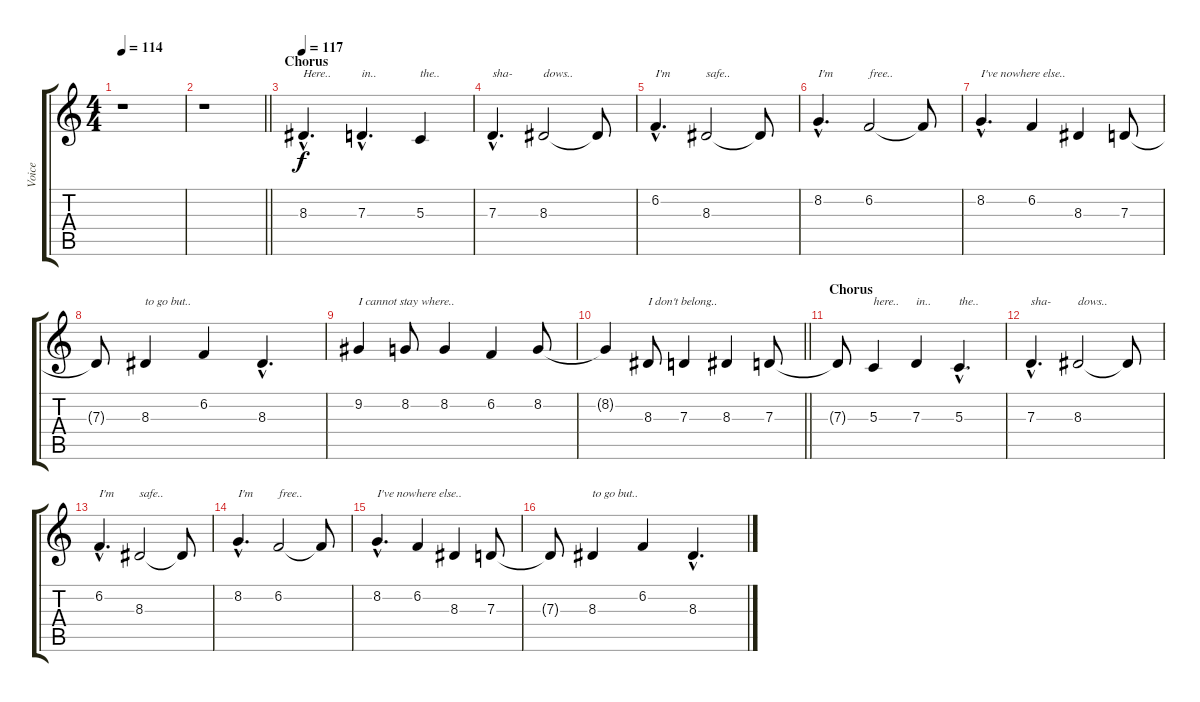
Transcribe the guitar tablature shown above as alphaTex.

\track ("Voice" "Voice") {instrument flute}
\staff {score tabs}
\tuning (E4 B3 G3 D3 A2 E2) {hide}
\ts (4 4)
\tempo 114
\clef g2
\ks c
r.1{dy f} |
\barLineRight lightlight
r.1 |
\section ("" "Chorus")
\tempo 117
8.3{hac}.4{d txt "Here.."} 7.3{hac}.4{d txt "in.."} 5.3.4{txt "the.."} |
7.3{hac}.4{d txt "sha-"} 8.3.2{txt "dows.."} 8.3{t}.8 |
6.2{hac}.4{d txt "I'm"} 8.3.2{txt "safe.."} 8.3{t}.8 |
8.2{hac}.4{d txt "I'm"} 6.2.2{txt "free.."} 6.2{t}.8 |
8.2{hac}.4{d txt "I've nowhere else.."} 6.2.4 8.3.4 7.3.8 |
7.3{t}.8 8.3.4{txt "to go but.."} 6.2.4 8.3{hac}.4{d} |
9.2.4{txt "I cannot stay where.."} 8.2.8 8.2.4 6.2.4 8.2.8 |
\barLineRight lightlight
8.2{t}.4 8.3.8{txt "I don't belong.."} 7.3.4 8.3.4 7.3.8 |
\section ("" "Chorus")
7.3{t}.8 5.3.4{txt "here.."} 7.3.4{txt "in.."} 5.3{hac}.4{d txt "the.."} |
7.3{hac}.4{d txt "sha-"} 8.3.2{txt "dows.."} 8.3{t}.8 |
6.2{hac}.4{d txt "I'm"} 8.3.2{txt "safe.."} 8.3{t}.8 |
8.2{hac}.4{d txt "I'm"} 6.2.2{txt "free.."} 6.2{t}.8 |
8.2{hac}.4{d txt "I've nowhere else.."} 6.2.4 8.3.4 7.3.8 |
7.3{t}.8 8.3.4{txt "to go but.."} 6.2.4 8.3{hac}.4{d}
